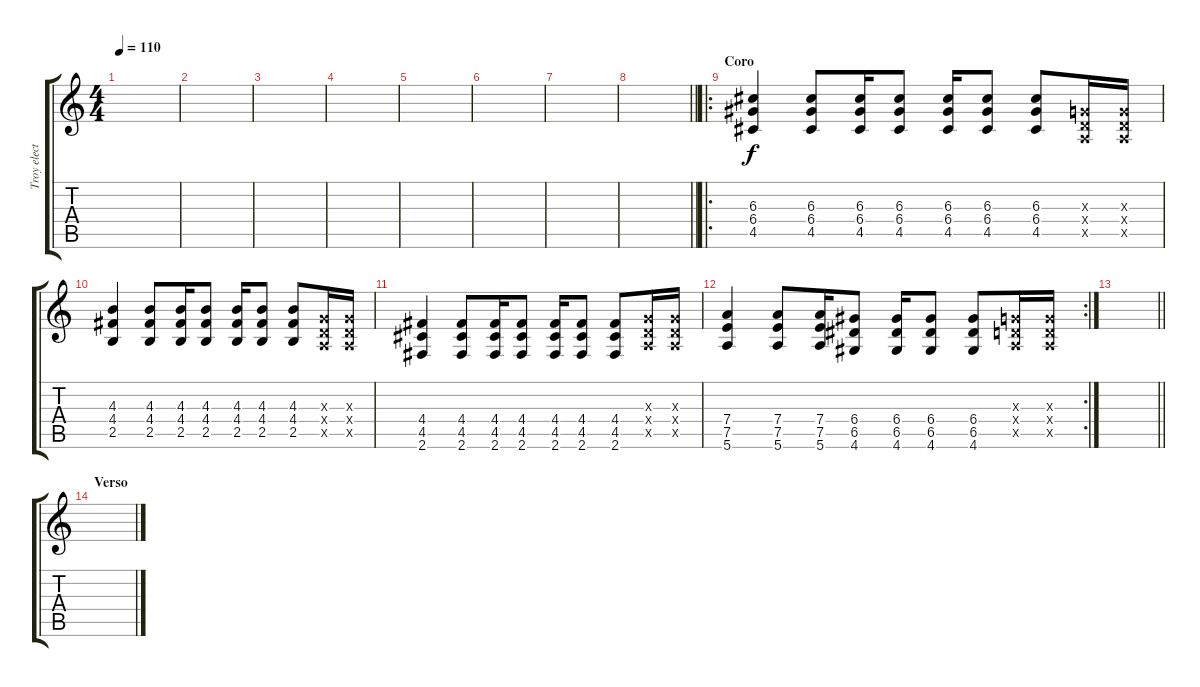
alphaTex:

\track ("Troy electrica" "Troy elect") {instrument distortionguitar}
\staff {score tabs}
\tuning (E4 B3 G3 D3 A2 E2) {hide}
\ts (4 4)
\tempo 110
\clef g2
\ks c
|
|
|
|
|
|
|
\barLineRight lightlight
|
\ro
\section ("" "Coro")
(6.3 6.4 4.5).4 (6.3 6.4 4.5).8 (6.3 6.4 4.5).16 (6.3 6.4 4.5).8 (6.3 6.4 4.5).16 (6.3 6.4 4.5).8 (6.3 6.4 4.5).8 (0.3{x} 0.4{x} 0.5{x}).16 (0.3{x} 0.4{x} 0.5{x}).16 |
(4.3 4.4 2.5).4 (4.3 4.4 2.5).8 (4.3 4.4 2.5).16 (4.3 4.4 2.5).8 (4.3 4.4 2.5).16 (4.3 4.4 2.5).8 (4.3 4.4 2.5).8 (0.3{x} 0.4{x} 0.5{x}).16 (0.3{x} 0.4{x} 0.5{x}).16 |
(4.4 4.5 2.6).4 (4.4 4.5 2.6).8 (4.4 4.5 2.6).16 (4.4 4.5 2.6).8 (4.4 4.5 2.6).16 (4.4 4.5 2.6).8 (4.4 4.5 2.6).8 (0.3{x} 0.4{x} 0.5{x}).16 (0.3{x} 0.4{x} 0.5{x}).16 |
\rc 2
(7.4 7.5 5.6).4 (7.4 7.5 5.6).8 (7.4 7.5 5.6).16 (6.4 6.5 4.6).8 (6.4 6.5 4.6).16 (6.4 6.5 4.6).8 (6.4 6.5 4.6).8 (0.3{x} 0.4{x} 0.5{x}).16 (0.3{x} 0.4{x} 0.5{x}).16 |
\barLineRight lightlight
|
\section ("" "Verso")
